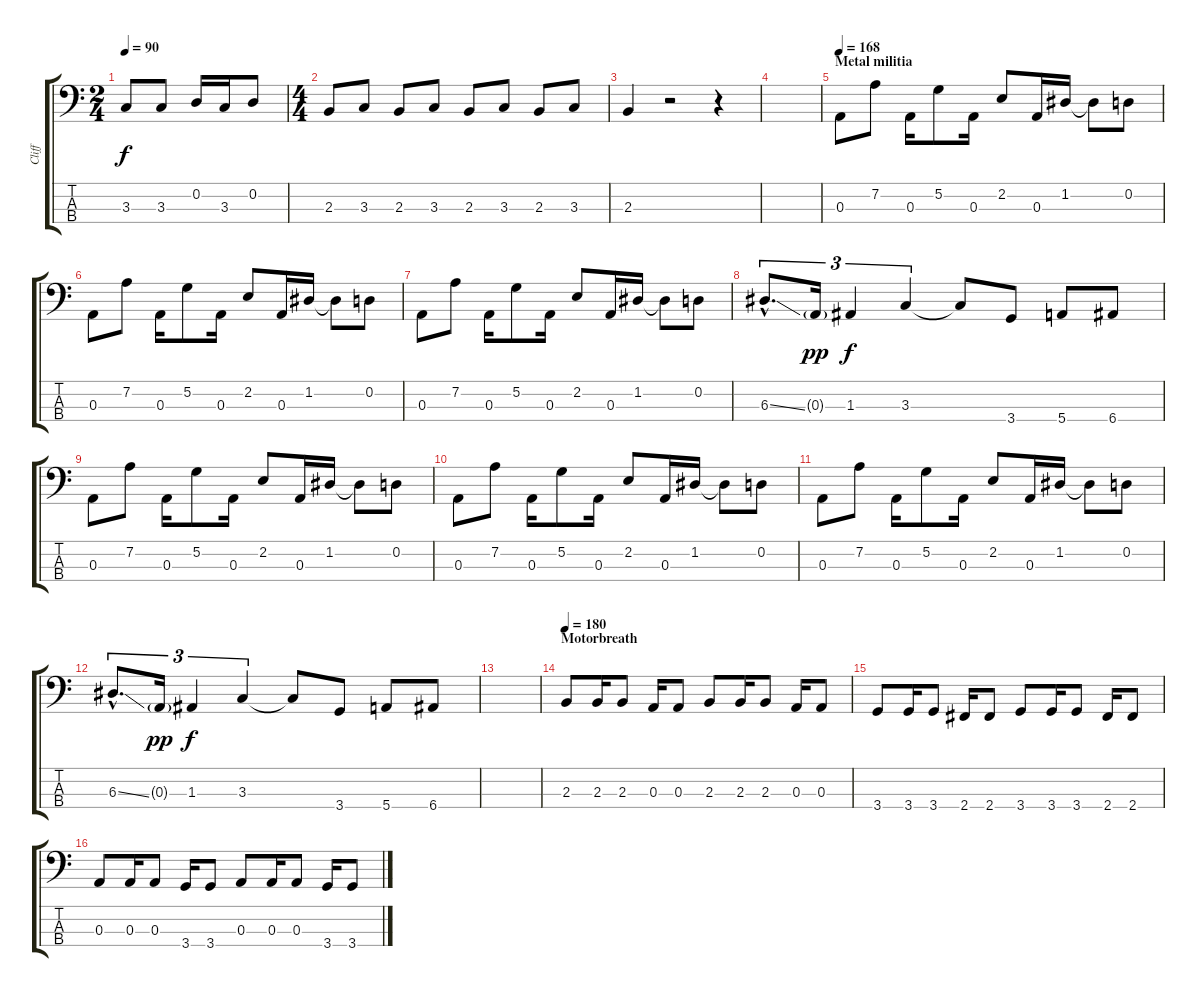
\track ("Cliff" "Cliff") {instrument electricbassfinger}
\staff {score tabs}
\tuning (G2 D2 A1 E1) {hide}
\ts (2 4)
\tempo 90
\clef f4
\ks c
3.3.8{dy f} 3.3.8 0.2.16 3.3.16 0.2.8 |
\ts (4 4)
2.3.8 3.3.8 2.3.8 3.3.8 2.3.8 3.3.8 2.3.8 3.3.8 |
2.3.4 r.2 r.4 |
|
\section ("" "Metal militia")
\tempo 168
0.3.8 7.2.8 0.3.16 5.2.8 0.3.16 2.2.8 0.3.16 1.2.16 1.2{t}.8 0.2.8 |
0.3.8 7.2.8 0.3.16 5.2.8 0.3.16 2.2.8 0.3.16 1.2.16 1.2{t}.8 0.2.8 |
0.3.8 7.2.8 0.3.16 5.2.8 0.3.16 2.2.8 0.3.16 1.2.16 1.2{t}.8 0.2.8 |
6.3{ss hac}.8{d tu (3 2)} 0.3{g}.16{tu (3 2) dy pp} 1.3.4{tu (3 2) dy f} 3.3.4{tu (3 2)} 3.3{t}.8 3.4.8 5.4.8 6.4.8 |
0.3.8 7.2.8 0.3.16 5.2.8 0.3.16 2.2.8 0.3.16 1.2.16 1.2{t}.8 0.2.8 |
0.3.8 7.2.8 0.3.16 5.2.8 0.3.16 2.2.8 0.3.16 1.2.16 1.2{t}.8 0.2.8 |
0.3.8 7.2.8 0.3.16 5.2.8 0.3.16 2.2.8 0.3.16 1.2.16 1.2{t}.8 0.2.8 |
6.3{ss hac}.8{d tu (3 2)} 0.3{g}.16{tu (3 2) dy pp} 1.3.4{tu (3 2) dy f} 3.3.4{tu (3 2)} 3.3{t}.8 3.4.8 5.4.8 6.4.8 |
|
\section ("" "Motorbreath")
\tempo 180
2.3.8 2.3.16 2.3.8 0.3.16 0.3.8 2.3.8 2.3.16 2.3.8 0.3.16 0.3.8 |
3.4.8 3.4.16 3.4.8 2.4.16 2.4.8 3.4.8 3.4.16 3.4.8 2.4.16 2.4.8 |
0.3.8 0.3.16 0.3.8 3.4.16 3.4.8 0.3.8 0.3.16 0.3.8 3.4.16 3.4.8
